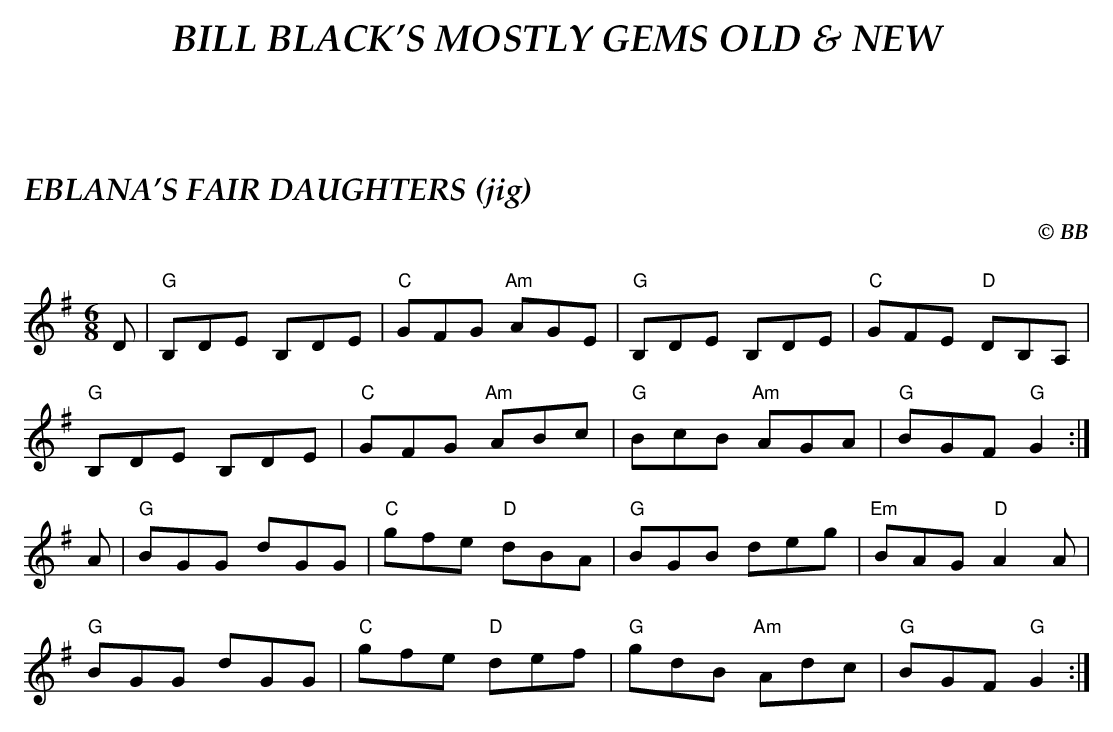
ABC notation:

X:1
T:EBLANA'S FAIR DAUGHTERS (jig)
C:© BB
Q:1/4=160
M:6/8
L:1/8
K:G
D|"G"B,DE B,DE|"C"GFG "Am"AGE|"G"B,DE B,DE|"C"GFE "D"DB,A,|
"G"B,DE B,DE|"C"GFG "Am"ABc|"G"BcB "Am"AGA|"G"BGF "G"G2 :|
A|"G"BGG dGG|"C"gfe "D"dBA|"G"BGB deg|"Em"BAG "D"A2 A|
"G"BGG dGG|"C"gfe "D"def|"G"gdB "Am"Adc|"G"BGF "G"G2 :|
